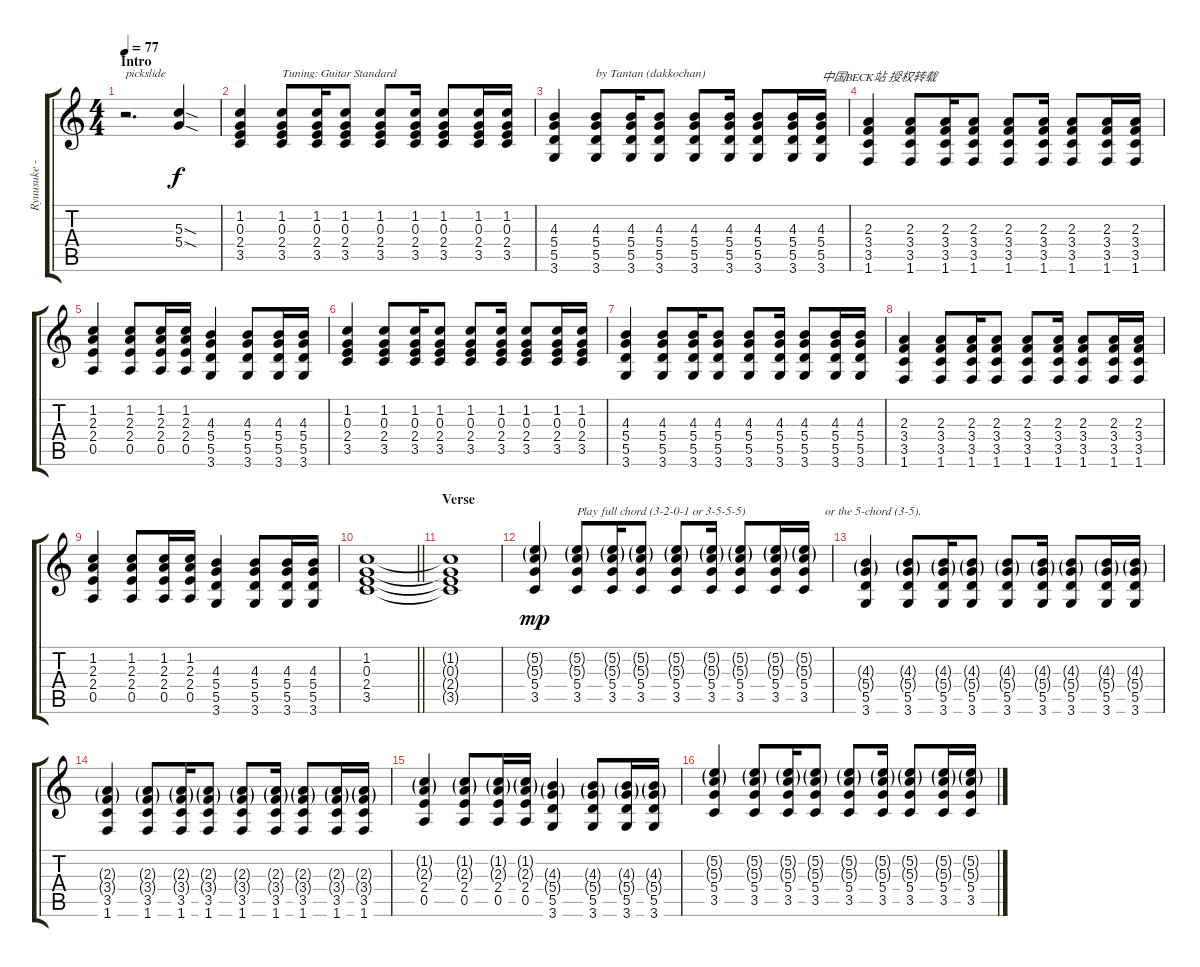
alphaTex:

\track ("Ryuusuke - Guitar" "Ryuusuke -") {instrument distortionguitar}
\staff {score tabs}
\tuning (E4 B3 G3 D3 A2 E2) {hide}
\ts (4 4)
\section ("" "Intro")
\tempo 77
\clef g2
\ks c
r.2{d txt "pickslide" dy f instrument distortionguitar} (5.3{sod} 5.4{sod}).4 |
(1.2 0.3 2.4 3.5).4 (1.2 0.3 2.4 3.5).8{txt "Tuning: Guitar Standard"} (1.2 0.3 2.4 3.5).16 (1.2 0.3 2.4 3.5).8 (1.2 0.3 2.4 3.5).8 (1.2 0.3 2.4 3.5).16 (1.2 0.3 2.4 3.5).8 (1.2 0.3 2.4 3.5).16 (1.2 0.3 2.4 3.5).16 |
(4.3 5.4 5.5 3.6).4 (4.3 5.4 5.5 3.6).8{txt "by Tantan (dakkochan)"} (4.3 5.4 5.5 3.6).16 (4.3 5.4 5.5 3.6).8 (4.3 5.4 5.5 3.6).8 (4.3 5.4 5.5 3.6).16 (4.3 5.4 5.5 3.6).8 (4.3 5.4 5.5 3.6).16 (4.3 5.4 5.5 3.6).16{txt "中国BECK站 授权转载"} |
(2.3 3.4 3.5 1.6).4 (2.3 3.4 3.5 1.6).8 (2.3 3.4 3.5 1.6).16 (2.3 3.4 3.5 1.6).8 (2.3 3.4 3.5 1.6).8 (2.3 3.4 3.5 1.6).16 (2.3 3.4 3.5 1.6).8 (2.3 3.4 3.5 1.6).16 (2.3 3.4 3.5 1.6).16 |
(1.2 2.3 2.4 0.5).4 (1.2 2.3 2.4 0.5).8 (1.2 2.3 2.4 0.5).16 (1.2 2.3 2.4 0.5).16 (4.3 5.4 5.5 3.6).4 (4.3 5.4 5.5 3.6).8 (4.3 5.4 5.5 3.6).16 (4.3 5.4 5.5 3.6).16 |
(1.2 0.3 2.4 3.5).4 (1.2 0.3 2.4 3.5).8 (1.2 0.3 2.4 3.5).16 (1.2 0.3 2.4 3.5).8 (1.2 0.3 2.4 3.5).8 (1.2 0.3 2.4 3.5).16 (1.2 0.3 2.4 3.5).8 (1.2 0.3 2.4 3.5).16 (1.2 0.3 2.4 3.5).16 |
(4.3 5.4 5.5 3.6).4 (4.3 5.4 5.5 3.6).8 (4.3 5.4 5.5 3.6).16 (4.3 5.4 5.5 3.6).8 (4.3 5.4 5.5 3.6).8 (4.3 5.4 5.5 3.6).16 (4.3 5.4 5.5 3.6).8 (4.3 5.4 5.5 3.6).16 (4.3 5.4 5.5 3.6).16 |
(2.3 3.4 3.5 1.6).4 (2.3 3.4 3.5 1.6).8 (2.3 3.4 3.5 1.6).16 (2.3 3.4 3.5 1.6).8 (2.3 3.4 3.5 1.6).8 (2.3 3.4 3.5 1.6).16 (2.3 3.4 3.5 1.6).8 (2.3 3.4 3.5 1.6).16 (2.3 3.4 3.5 1.6).16 |
(1.2 2.3 2.4 0.5).4 (1.2 2.3 2.4 0.5).8 (1.2 2.3 2.4 0.5).16 (1.2 2.3 2.4 0.5).16 (4.3 5.4 5.5 3.6).4 (4.3 5.4 5.5 3.6).8 (4.3 5.4 5.5 3.6).16 (4.3 5.4 5.5 3.6).16 |
\barLineRight lightlight
(1.2 0.3 2.4 3.5).1 |
\section ("" "Verse")
(1.2{t} 0.3{t} 2.4{t} 3.5{t}).1 |
(5.2{g} 5.3{g} 5.4 3.5).4{dy mp} (5.2{g} 5.3{g} 5.4 3.5).8{txt "Play full chord (3-2-0-1 or 3-5-5-5)"} (5.2{g} 5.3{g} 5.4 3.5).16 (5.2{g} 5.3{g} 5.4 3.5).8 (5.2{g} 5.3{g} 5.4 3.5).8 (5.2{g} 5.3{g} 5.4 3.5).16 (5.2{g} 5.3{g} 5.4 3.5).8 (5.2{g} 5.3{g} 5.4 3.5).16 (5.2{g} 5.3{g} 5.4 3.5).16{txt "       or the 5-chord (3-5)."} |
(4.3{g} 5.4{g} 5.5 3.6).4 (4.3{g} 5.4{g} 5.5 3.6).8 (4.3{g} 5.4{g} 5.5 3.6).16 (4.3{g} 5.4{g} 5.5 3.6).8 (4.3{g} 5.4{g} 5.5 3.6).8 (4.3{g} 5.4{g} 5.5 3.6).16 (4.3{g} 5.4{g} 5.5 3.6).8 (4.3{g} 5.4{g} 5.5 3.6).16 (4.3{g} 5.4{g} 5.5 3.6).16 |
(2.3{g} 3.4{g} 3.5 1.6).4 (2.3{g} 3.4{g} 3.5 1.6).8 (2.3{g} 3.4{g} 3.5 1.6).16 (2.3{g} 3.4{g} 3.5 1.6).8 (2.3{g} 3.4{g} 3.5 1.6).8 (2.3{g} 3.4{g} 3.5 1.6).16 (2.3{g} 3.4{g} 3.5 1.6).8 (2.3{g} 3.4{g} 3.5 1.6).16 (2.3{g} 3.4{g} 3.5 1.6).16 |
(1.2{g} 2.3{g} 2.4 0.5).4 (1.2{g} 2.3{g} 2.4 0.5).8 (1.2{g} 2.3{g} 2.4 0.5).16 (1.2{g} 2.3{g} 2.4 0.5).16 (4.3{g} 5.4{g} 5.5 3.6).4 (4.3{g} 5.4{g} 5.5 3.6).8 (4.3{g} 5.4{g} 5.5 3.6).16 (4.3{g} 5.4{g} 5.5 3.6).16 |
(5.2{g} 5.3{g} 5.4 3.5).4 (5.2{g} 5.3{g} 5.4 3.5).8 (5.2{g} 5.3{g} 5.4 3.5).16 (5.2{g} 5.3{g} 5.4 3.5).8 (5.2{g} 5.3{g} 5.4 3.5).8 (5.2{g} 5.3{g} 5.4 3.5).16 (5.2{g} 5.3{g} 5.4 3.5).8 (5.2{g} 5.3{g} 5.4 3.5).16 (5.2{g} 5.3{g} 5.4 3.5).16
